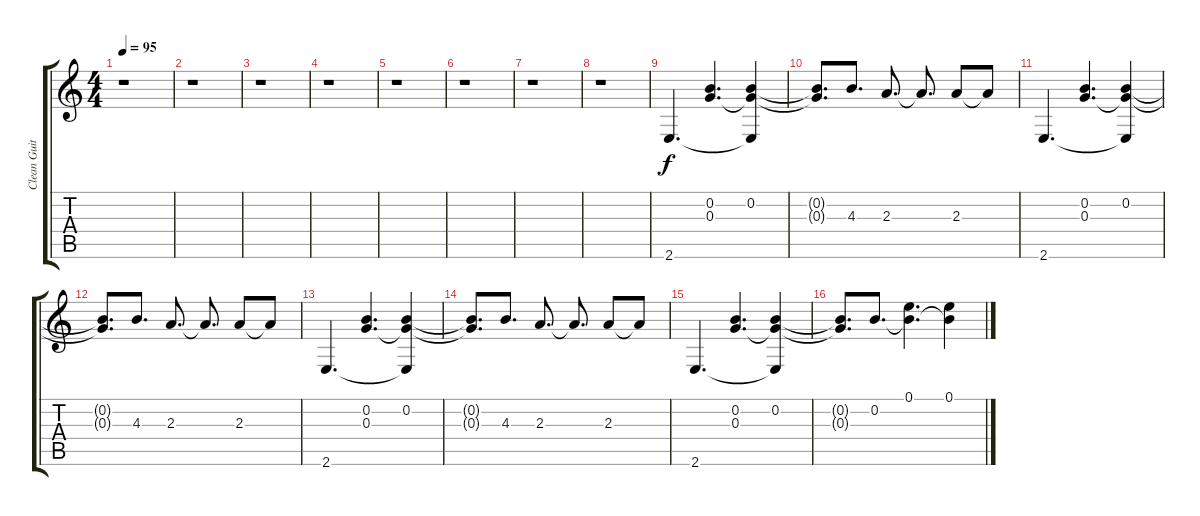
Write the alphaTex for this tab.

\track ("Clean Guitar" "Clean Guit") {instrument electricguitarclean}
\staff {score tabs}
\tuning (E4 B3 G3 D3 A2 D2) {hide}
\ts (4 4)
\tempo 95
\clef g2
\ks c
r.1{dy f} |
r.1 |
r.1 |
r.1 |
r.1 |
r.1 |
r.1 |
r.1 |
2.6.4{d} (0.2 0.3).4{d} (0.2 0.3{t} 2.6{t}).4 |
(0.2{t} 0.3{t}).8{d} 4.3.8{d} 2.3.8{d} 2.3{t}.8{d} 2.3.8 2.3{t}.8 |
2.6.4{d} (0.2 0.3).4{d} (0.2 0.3{t} 2.6{t}).4 |
(0.2{t} 0.3{t}).8{d} 4.3.8{d} 2.3.8{d} 2.3{t}.8{d} 2.3.8 2.3{t}.8 |
2.6.4{d} (0.2 0.3).4{d} (0.2 0.3{t} 2.6{t}).4 |
(0.2{t} 0.3{t}).8{d} 4.3.8{d} 2.3.8{d} 2.3{t}.8{d} 2.3.8 2.3{t}.8 |
2.6.4{d} (0.2 0.3).4{d} (0.2 0.3{t} 2.6{t}).4 |
(0.2{t} 0.3{t}).8{d} 0.2.8{d} (0.1 0.2{t}).4{d} (0.1 0.2{t}).4
